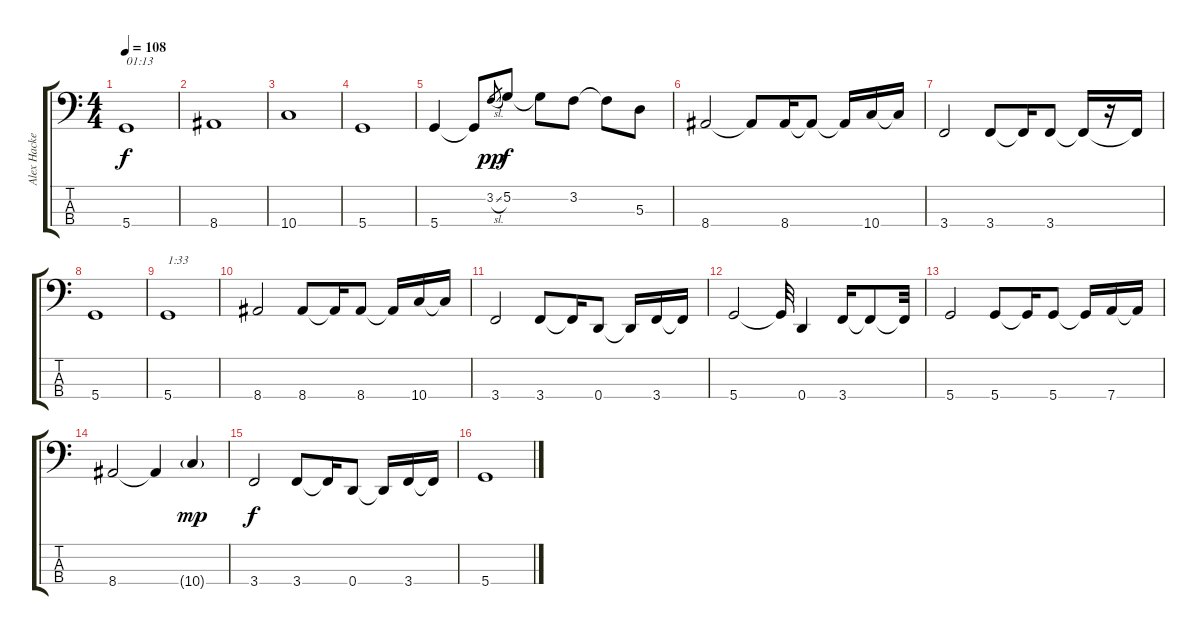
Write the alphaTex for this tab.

\track ("Alex Hacke - Bass" "Alex Hacke") {instrument electricbasspick}
\staff {score tabs}
\tuning (G2 D2 A1 D1) {hide}
\ts (4 4)
\tempo 108
\clef f4
\ks c
5.4.1{txt "01:13" dy f} |
8.4.1 |
10.4.1 |
5.4.1 |
5.4.4 5.4{t}.8 3.2{sl}.8{gr dy pp} 5.2.8{dy f} 5.2{t}.8 3.2.8 3.2{t}.8 5.3.8 |
8.4.2 8.4{t}.8 8.4.16 8.4{t}.8 8.4{t}.16 10.4.16 10.4{t}.16 |
3.4.2 3.4.8 3.4{t}.16 3.4.8 3.4{t}.16 r.16 3.4{t}.16 |
5.4.1 |
5.4.1{txt "1:33"} |
8.4.2 8.4.8 8.4{t}.16 8.4.8 8.4{t}.16 10.4.16 10.4{t}.16 |
3.4.2 3.4.8 3.4{t}.16 0.4.8 0.4{t}.16 3.4.16 3.4{t}.16 |
5.4.2 5.4{t}.32 0.4.4 3.4.16 3.4{t}.8 3.4{t}.32 |
5.4.2 5.4.8 5.4{t}.16 5.4.8 5.4{t}.16 7.4.16 7.4{t}.16 |
8.4.2 8.4{t}.4 10.4{g}.4{dy mp} |
3.4.2{dy f} 3.4.8 3.4{t}.16 0.4.8 0.4{t}.16 3.4.16 3.4{t}.16 |
5.4.1
